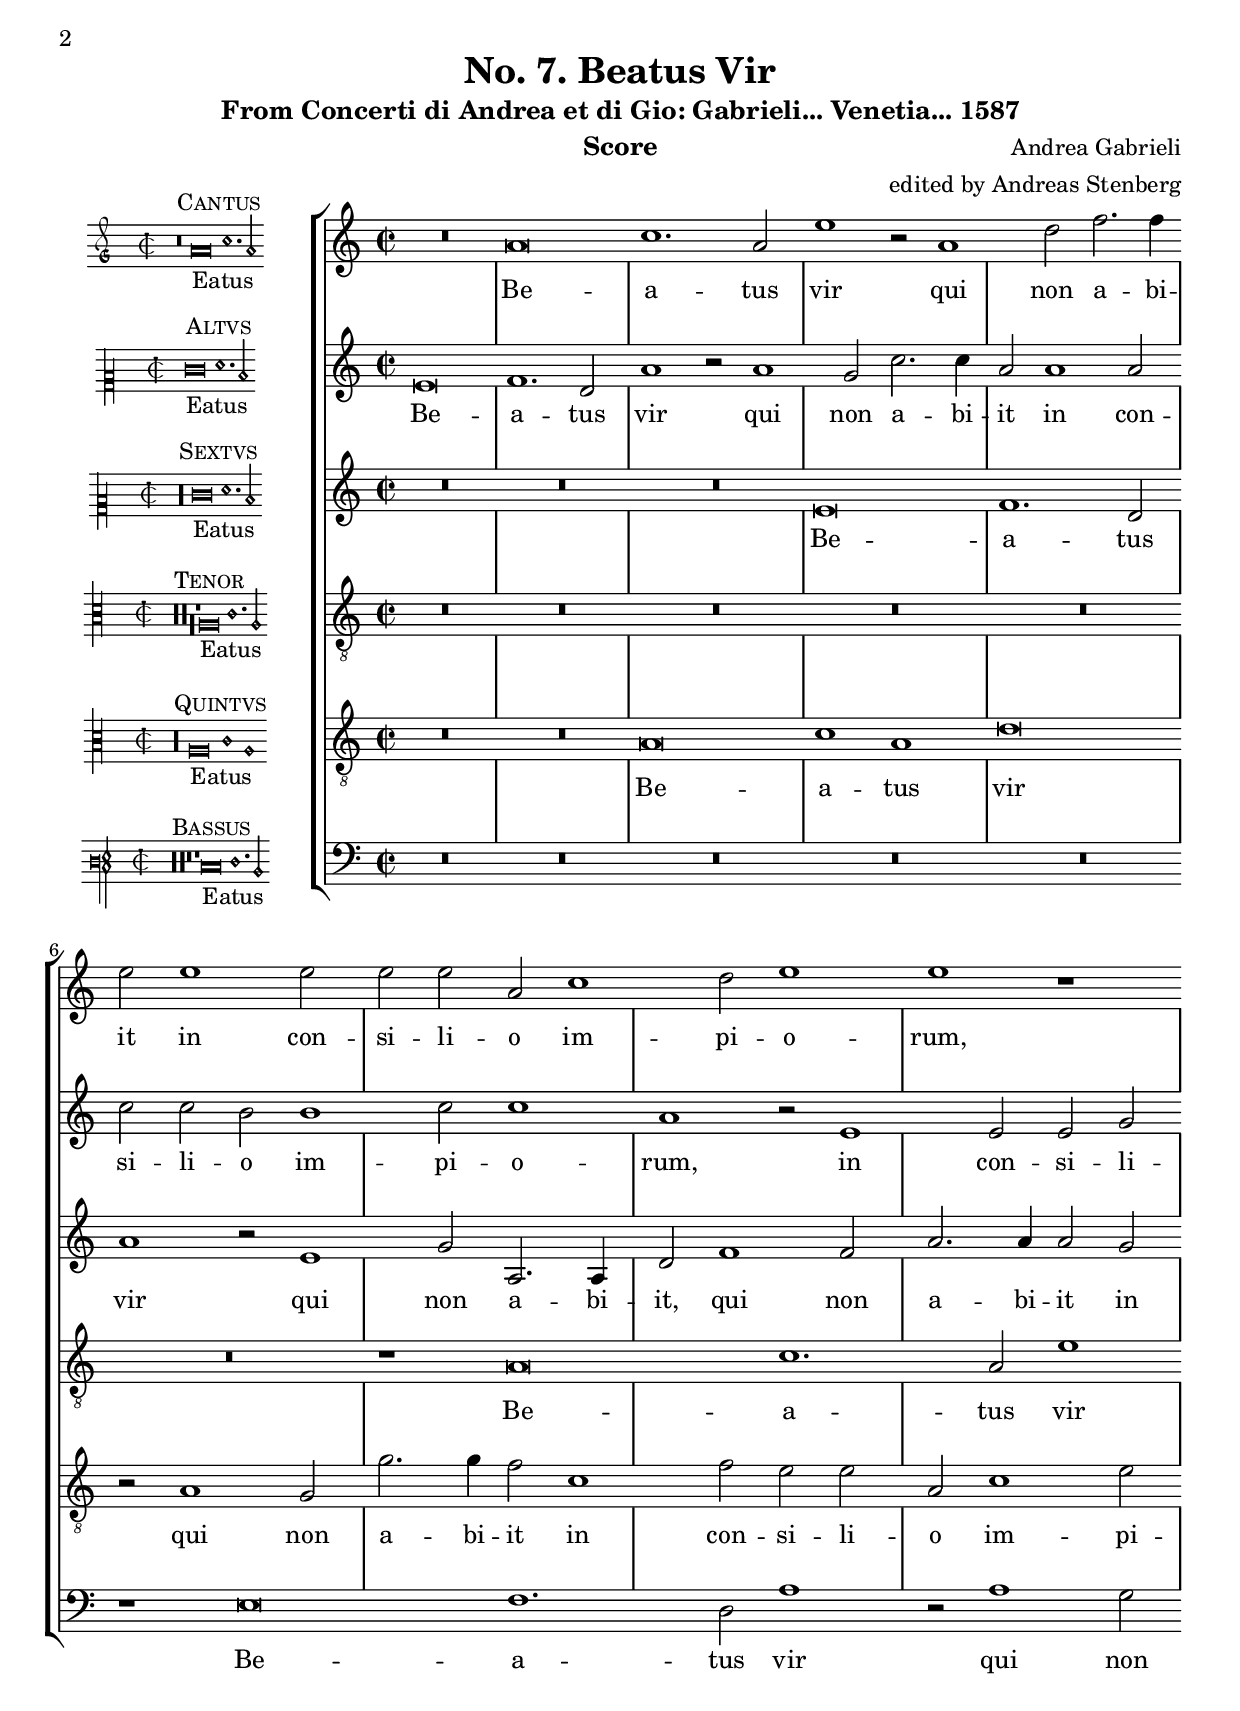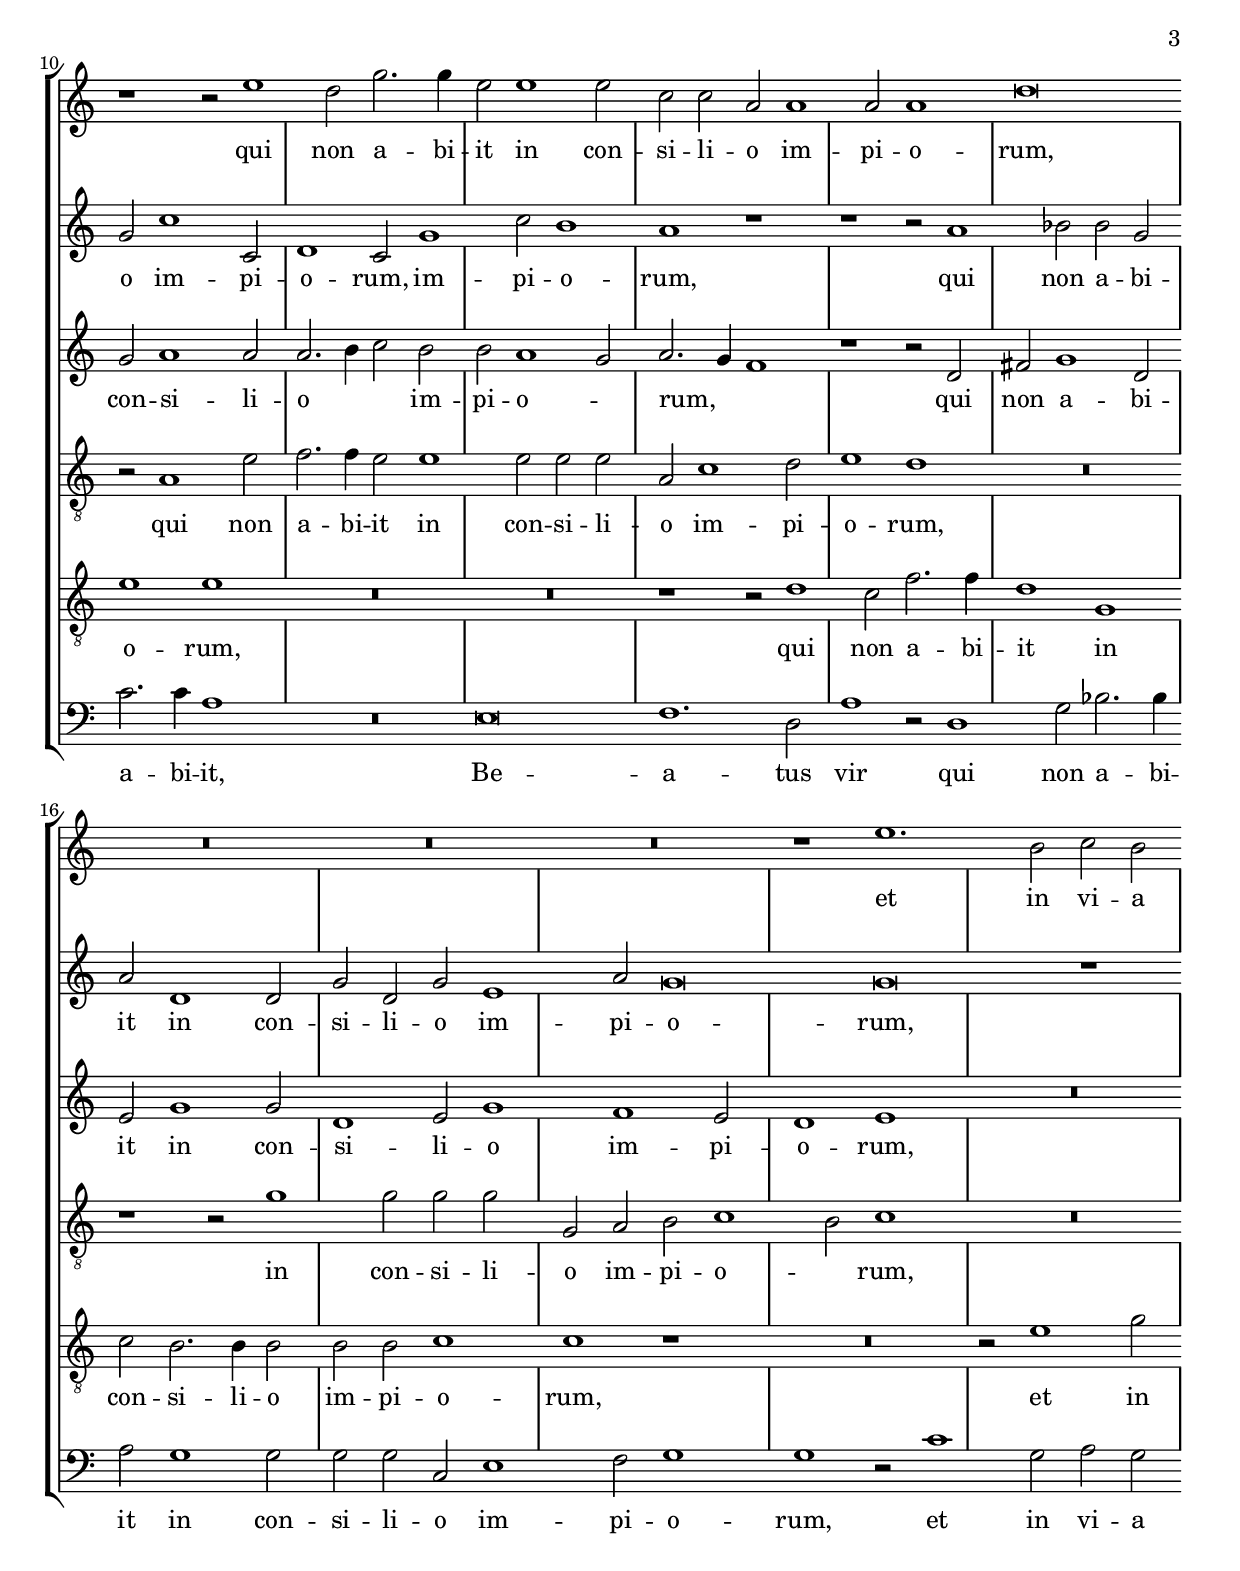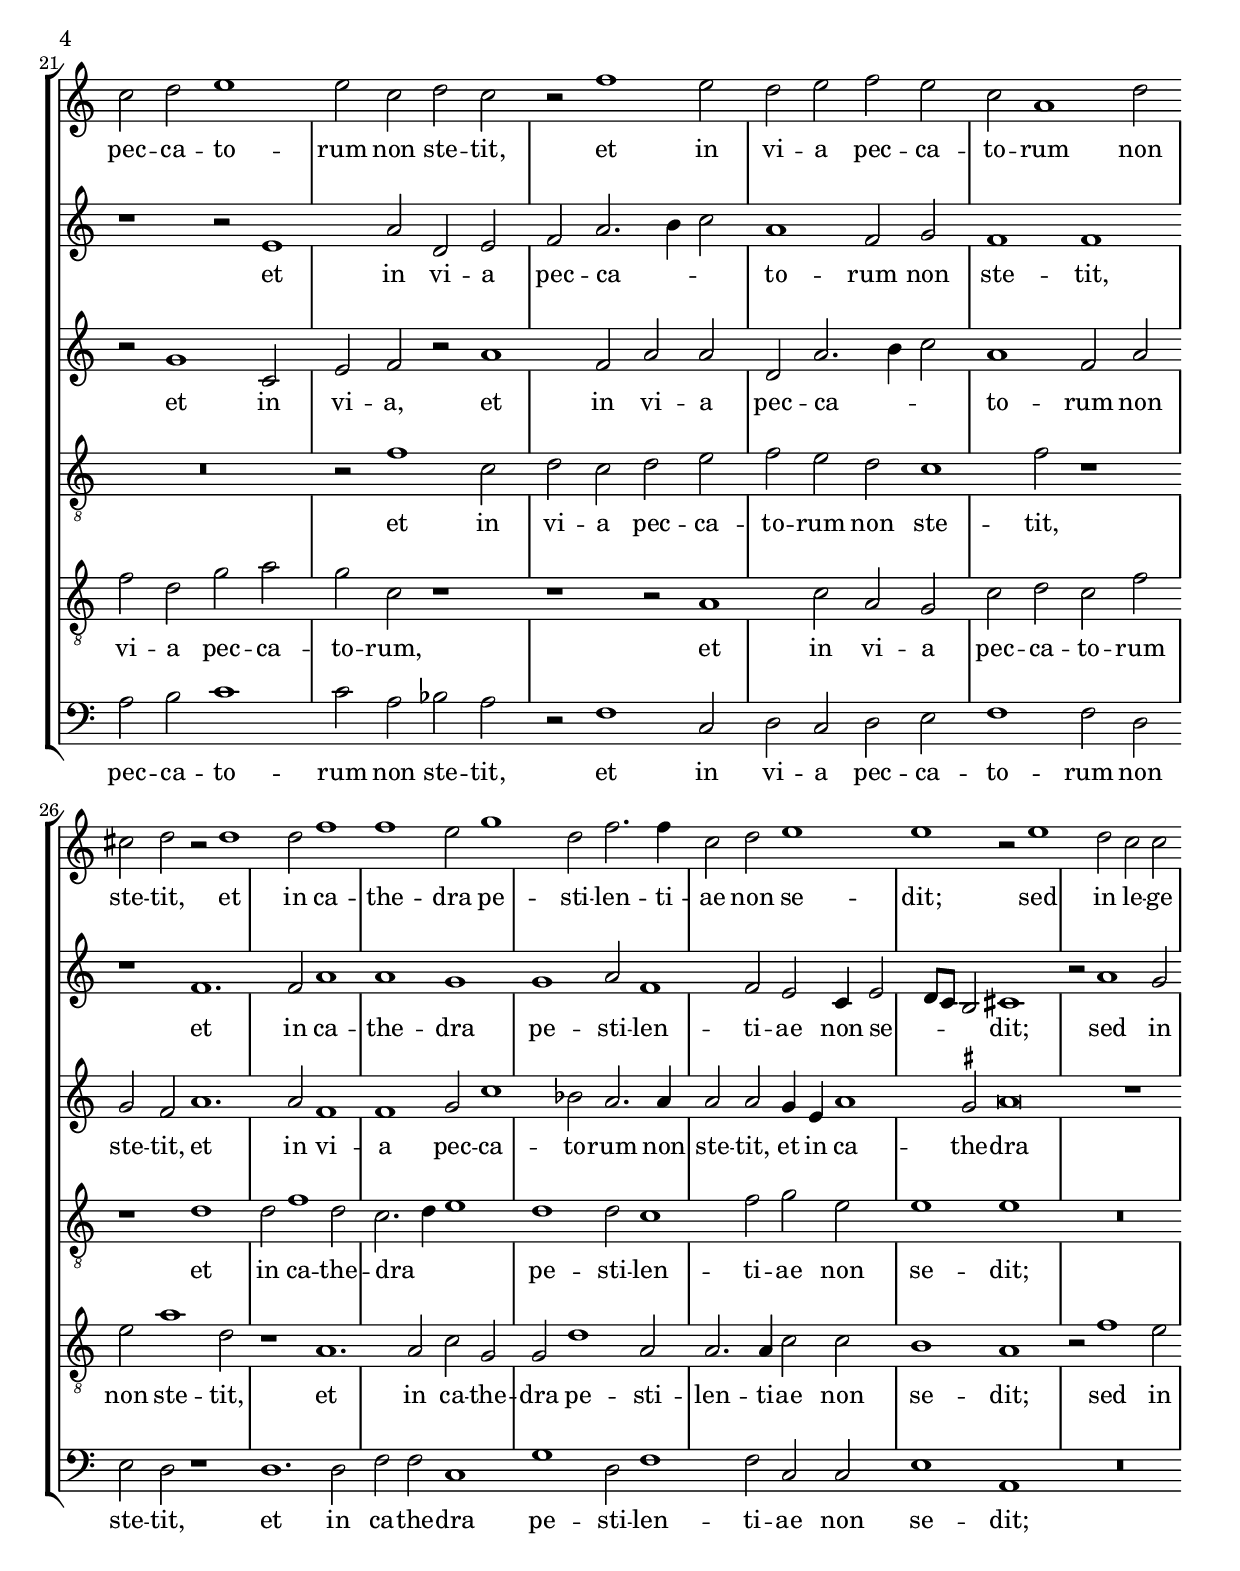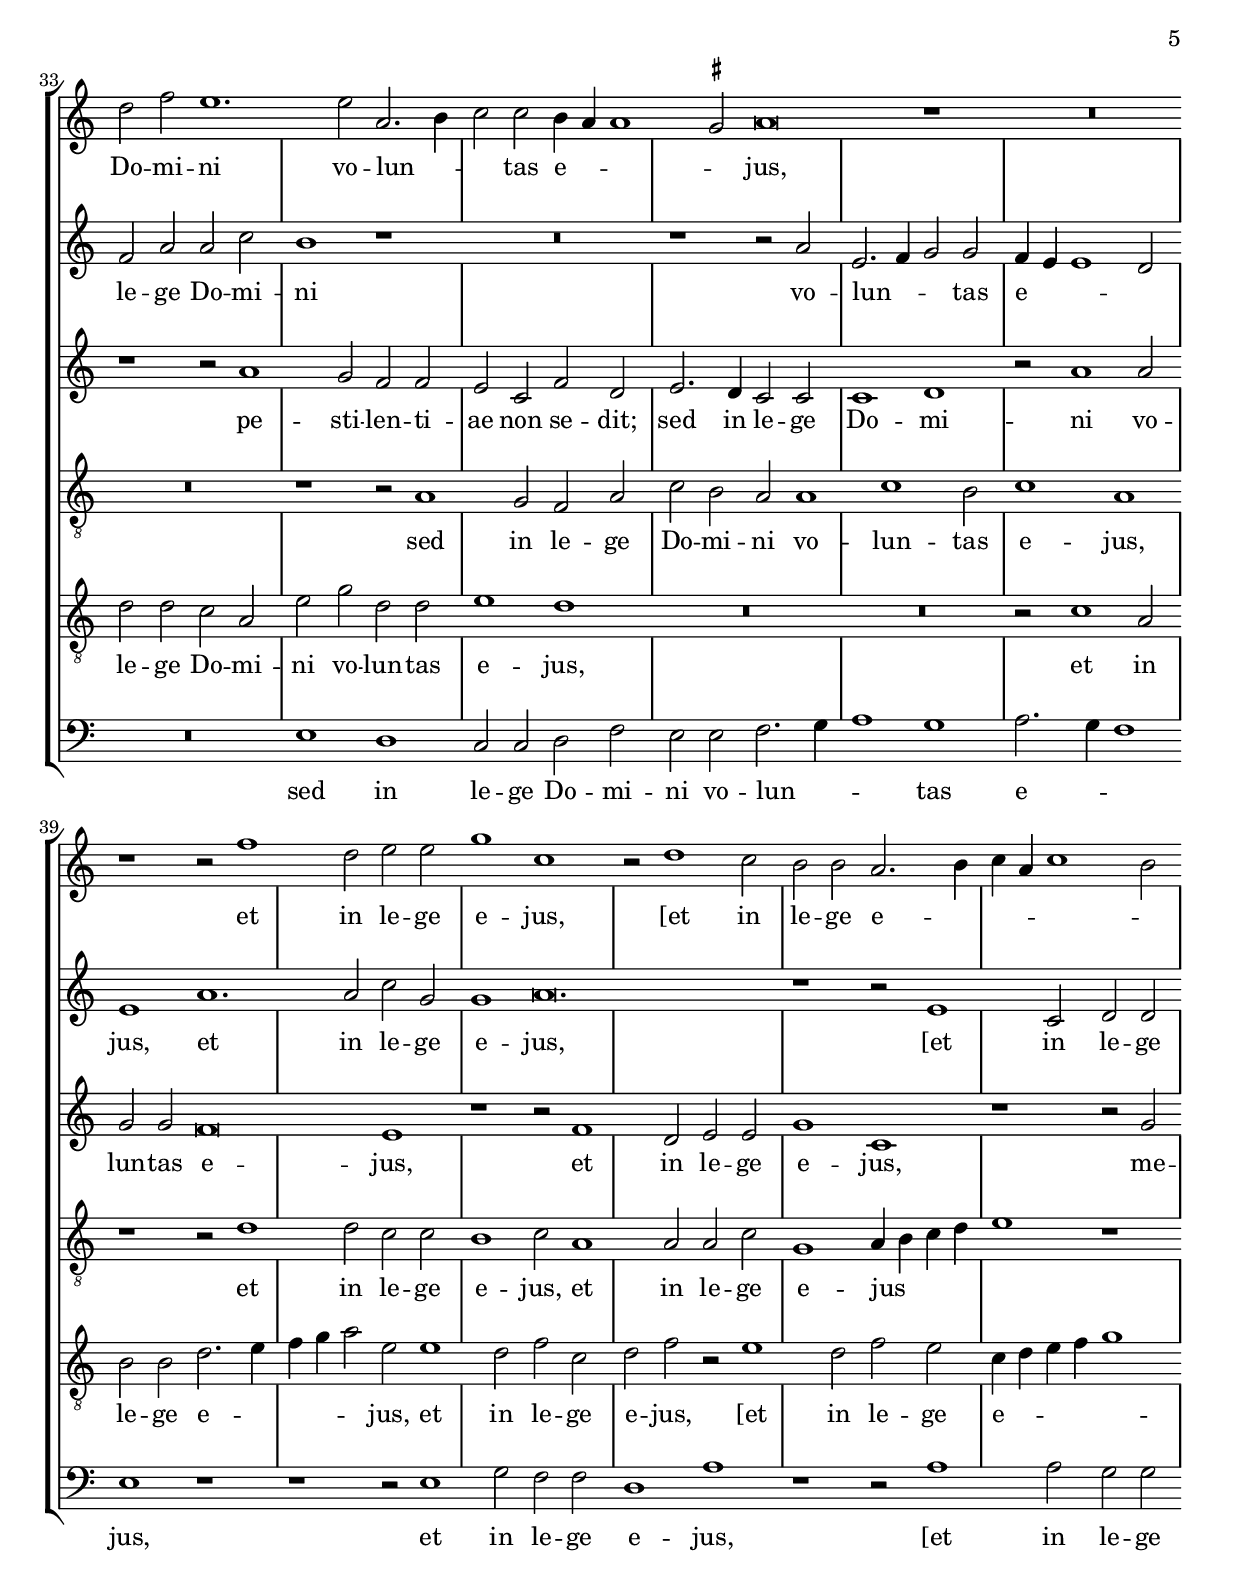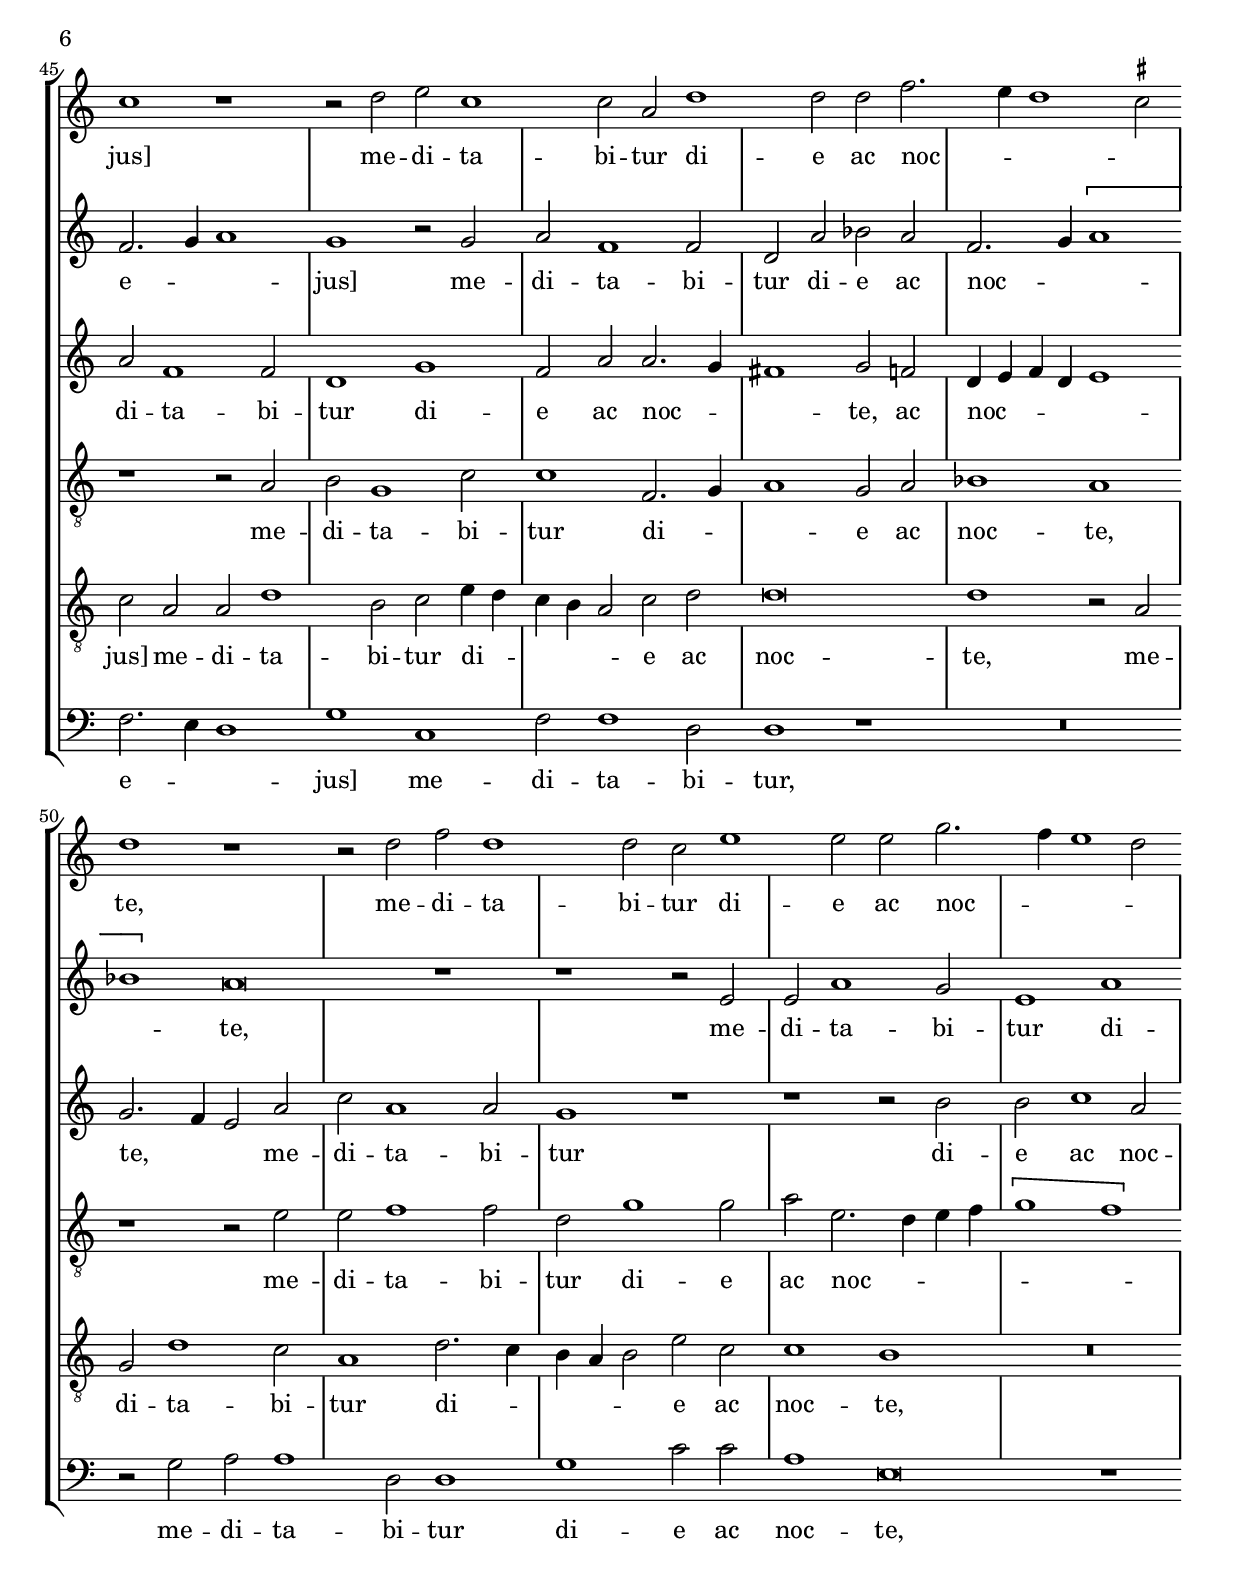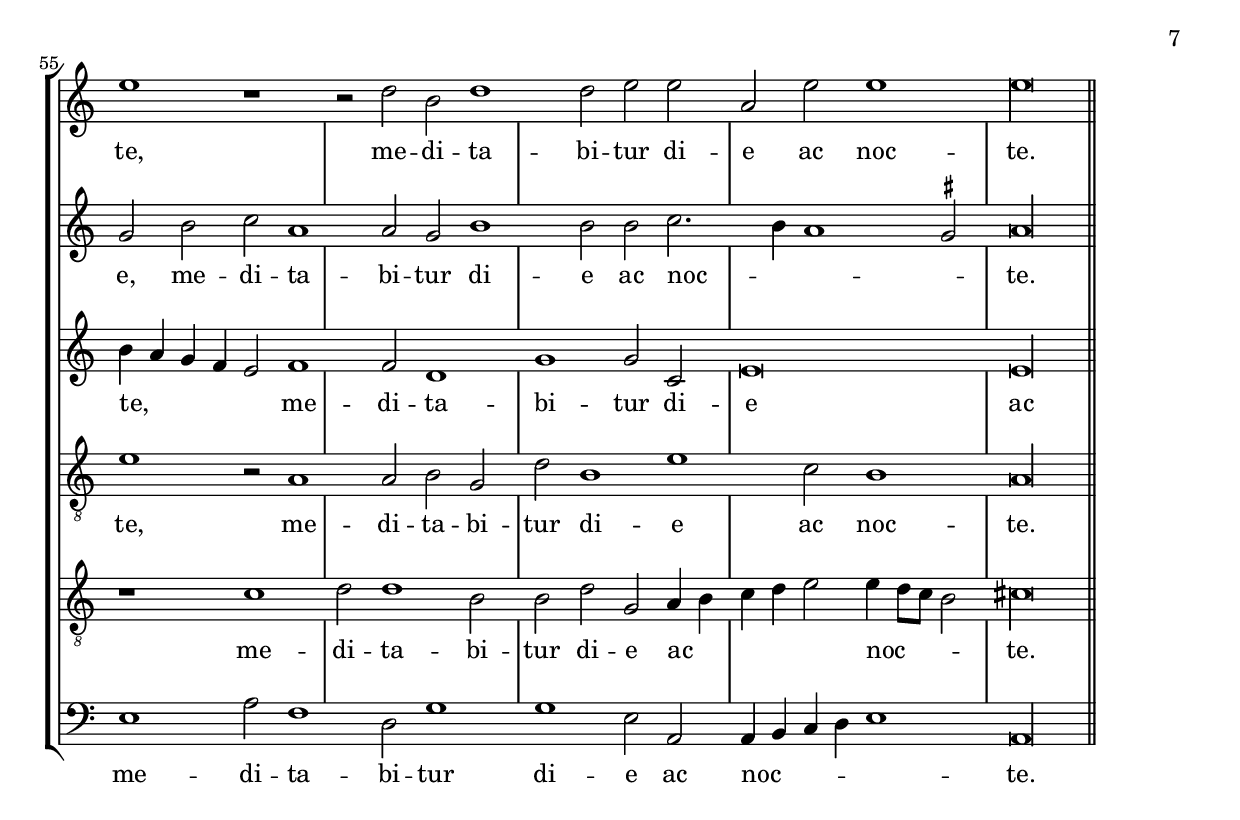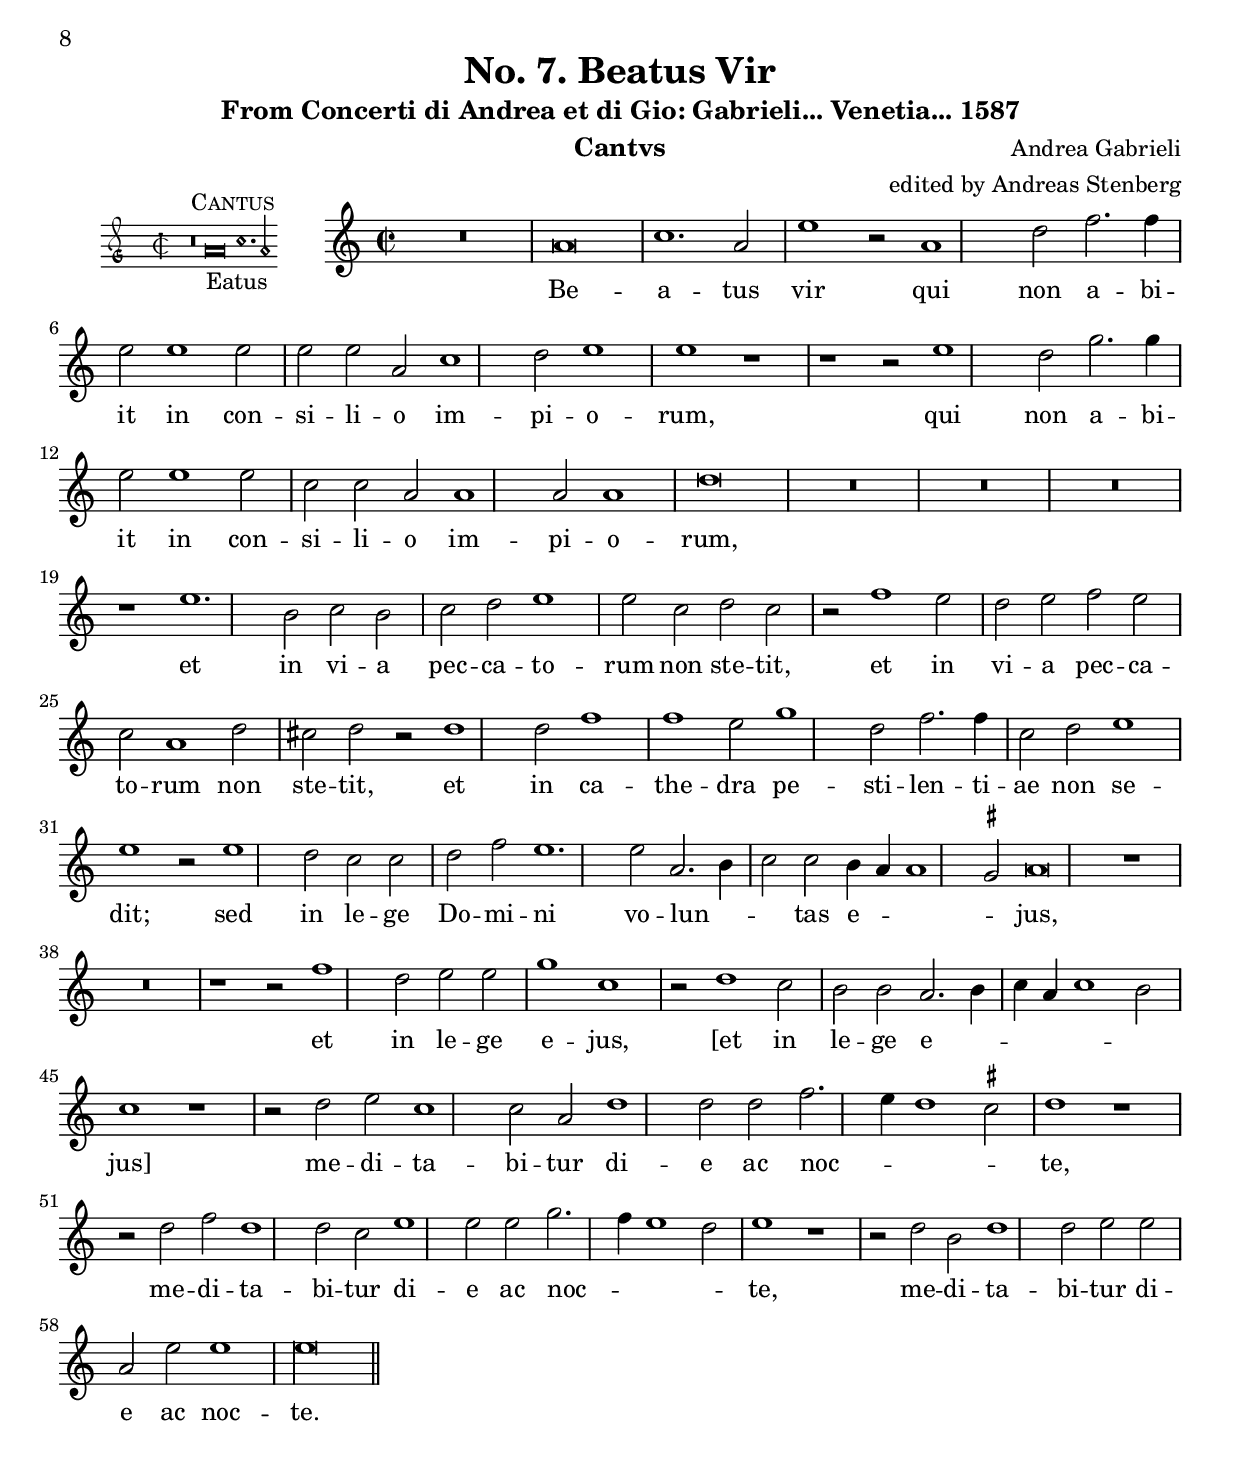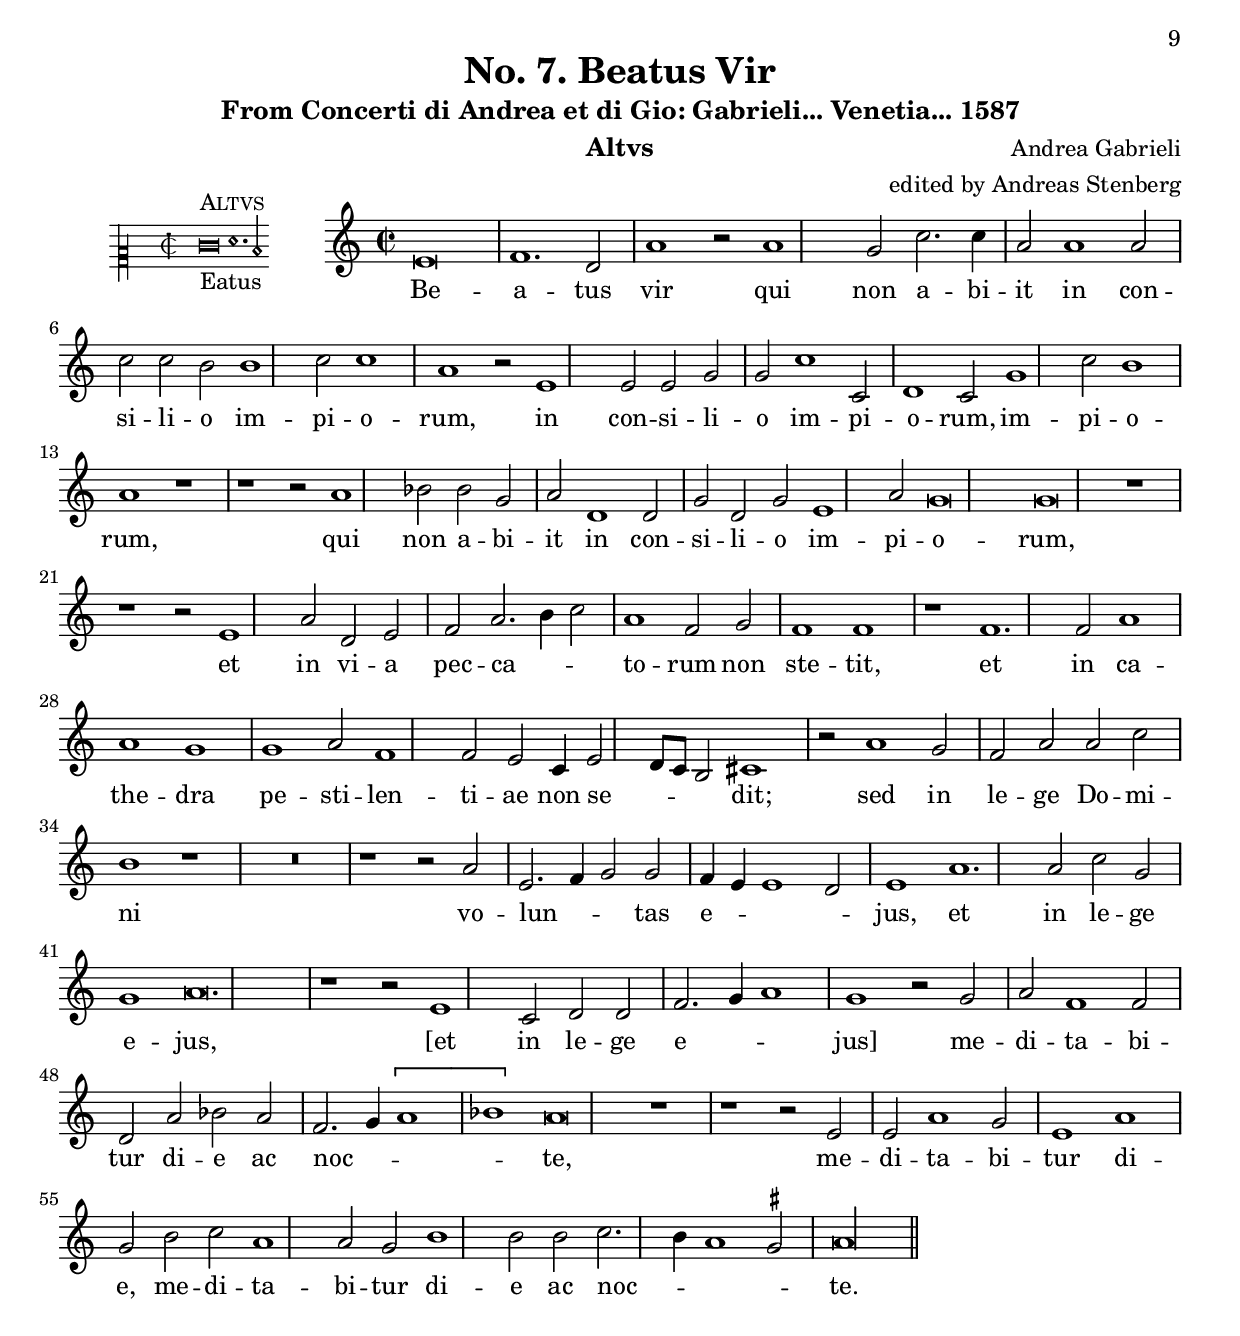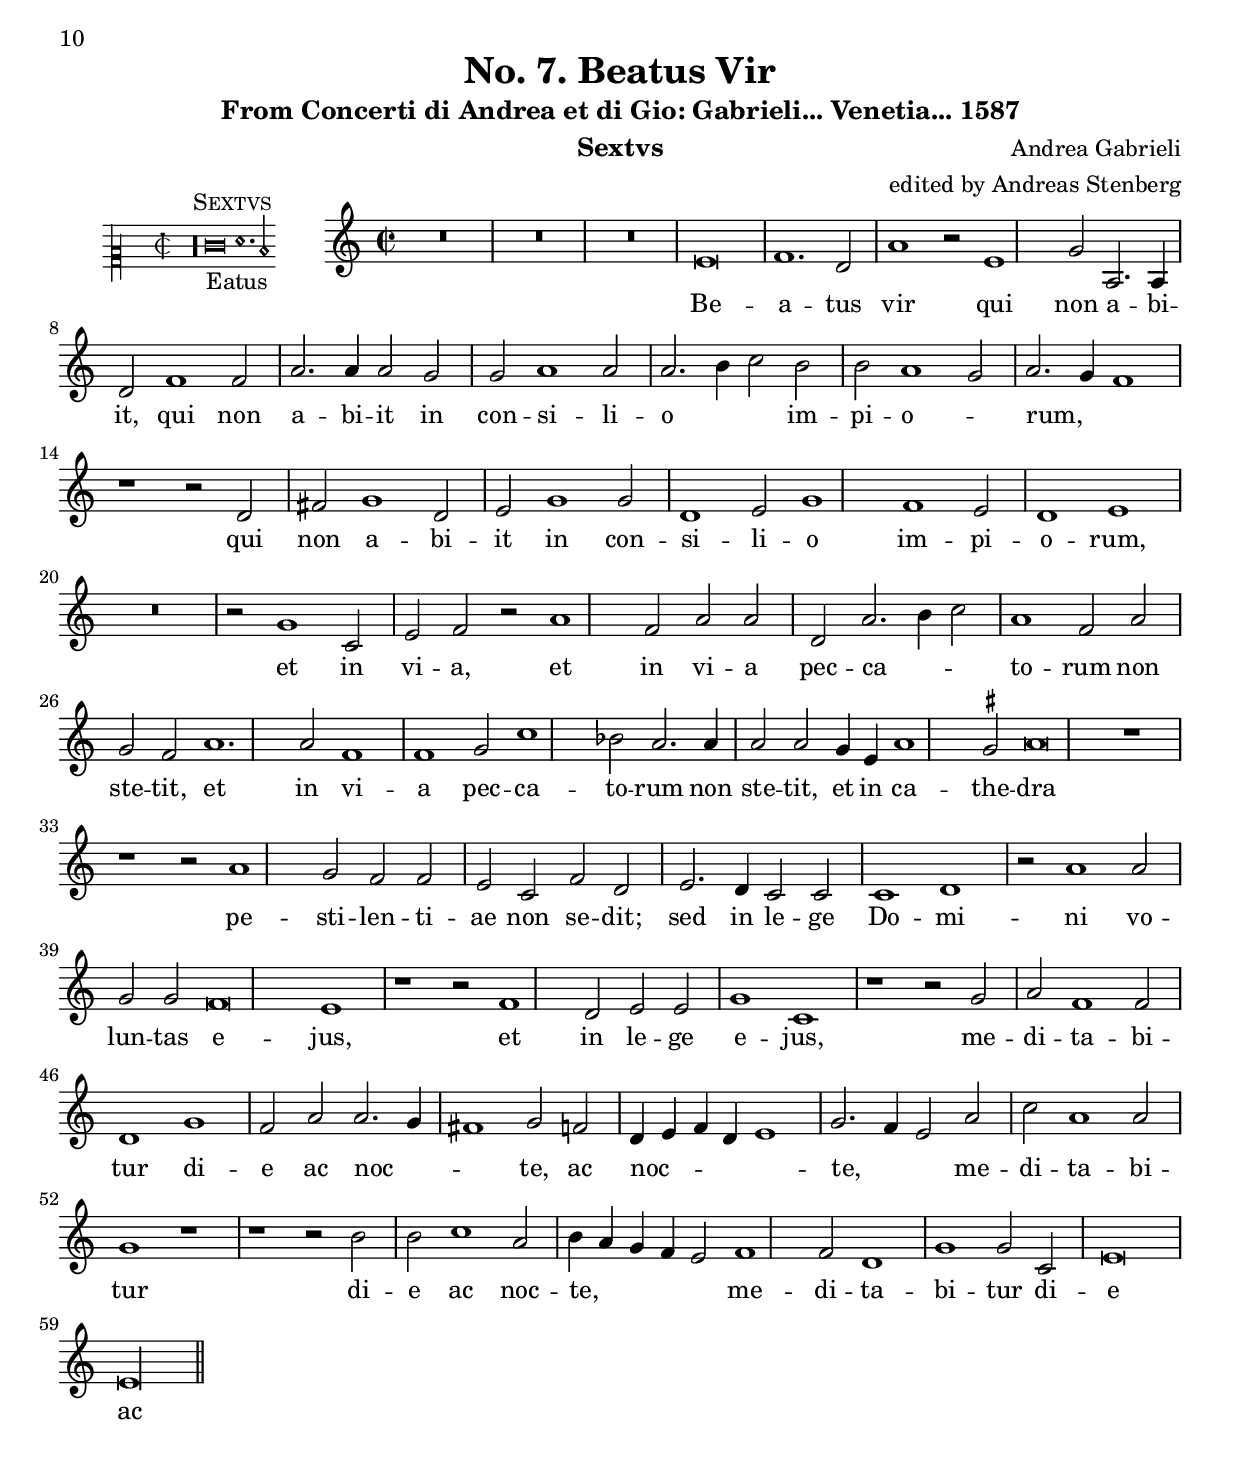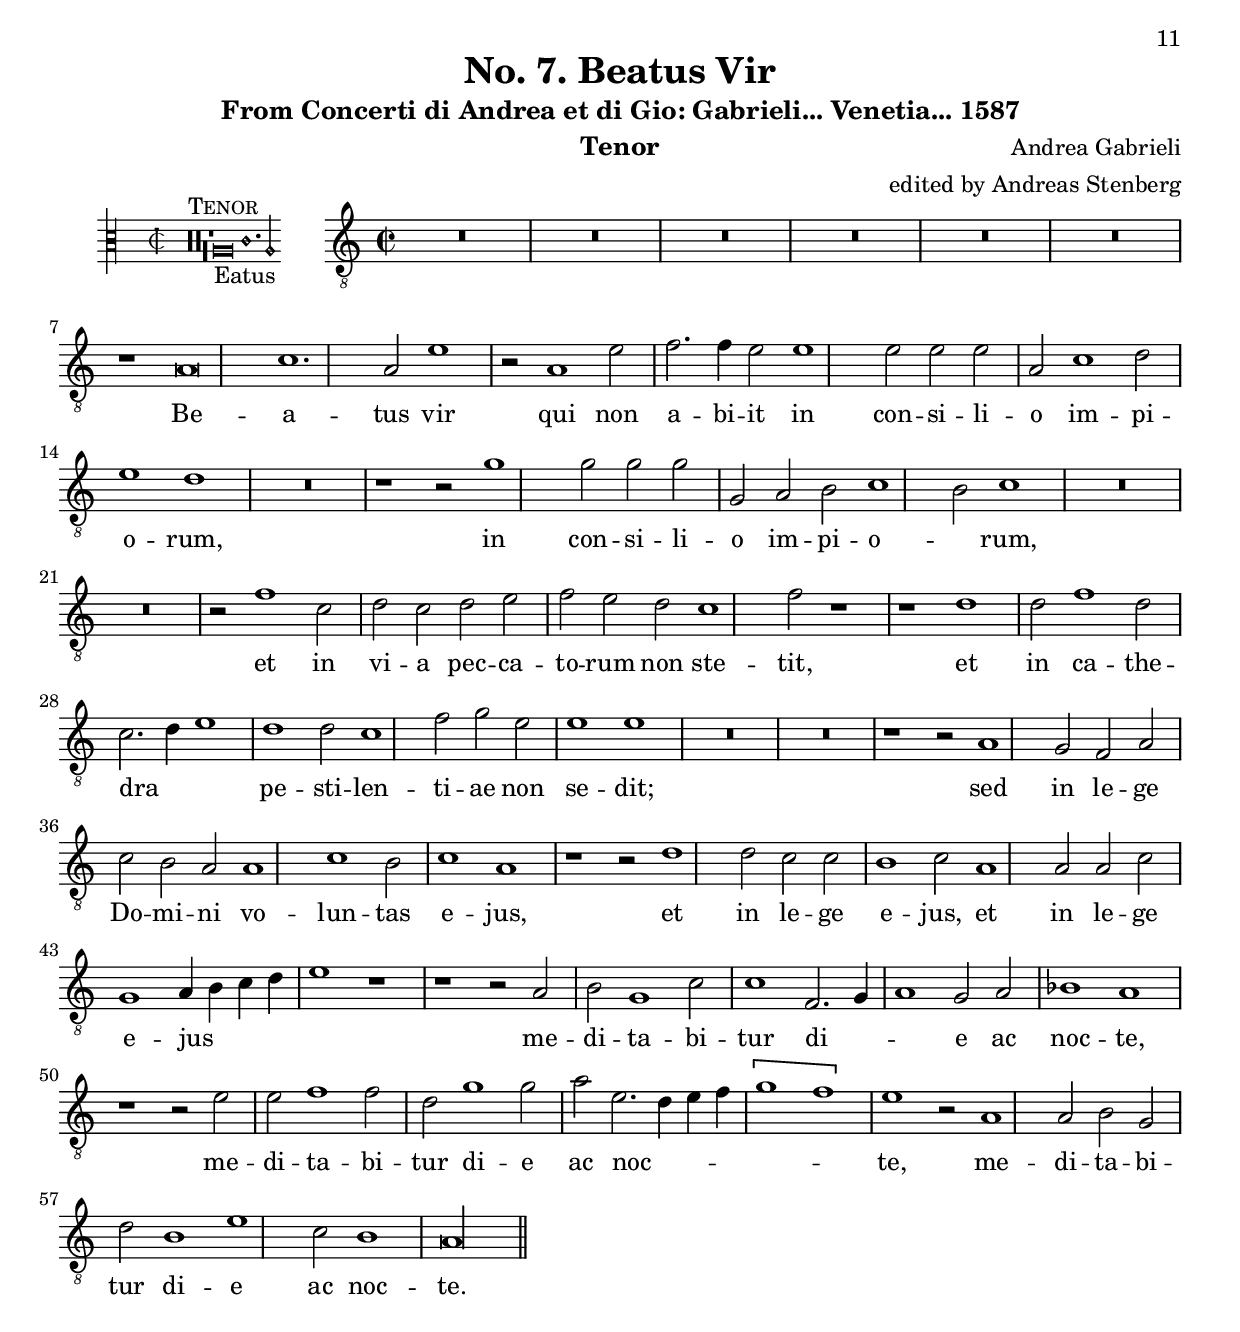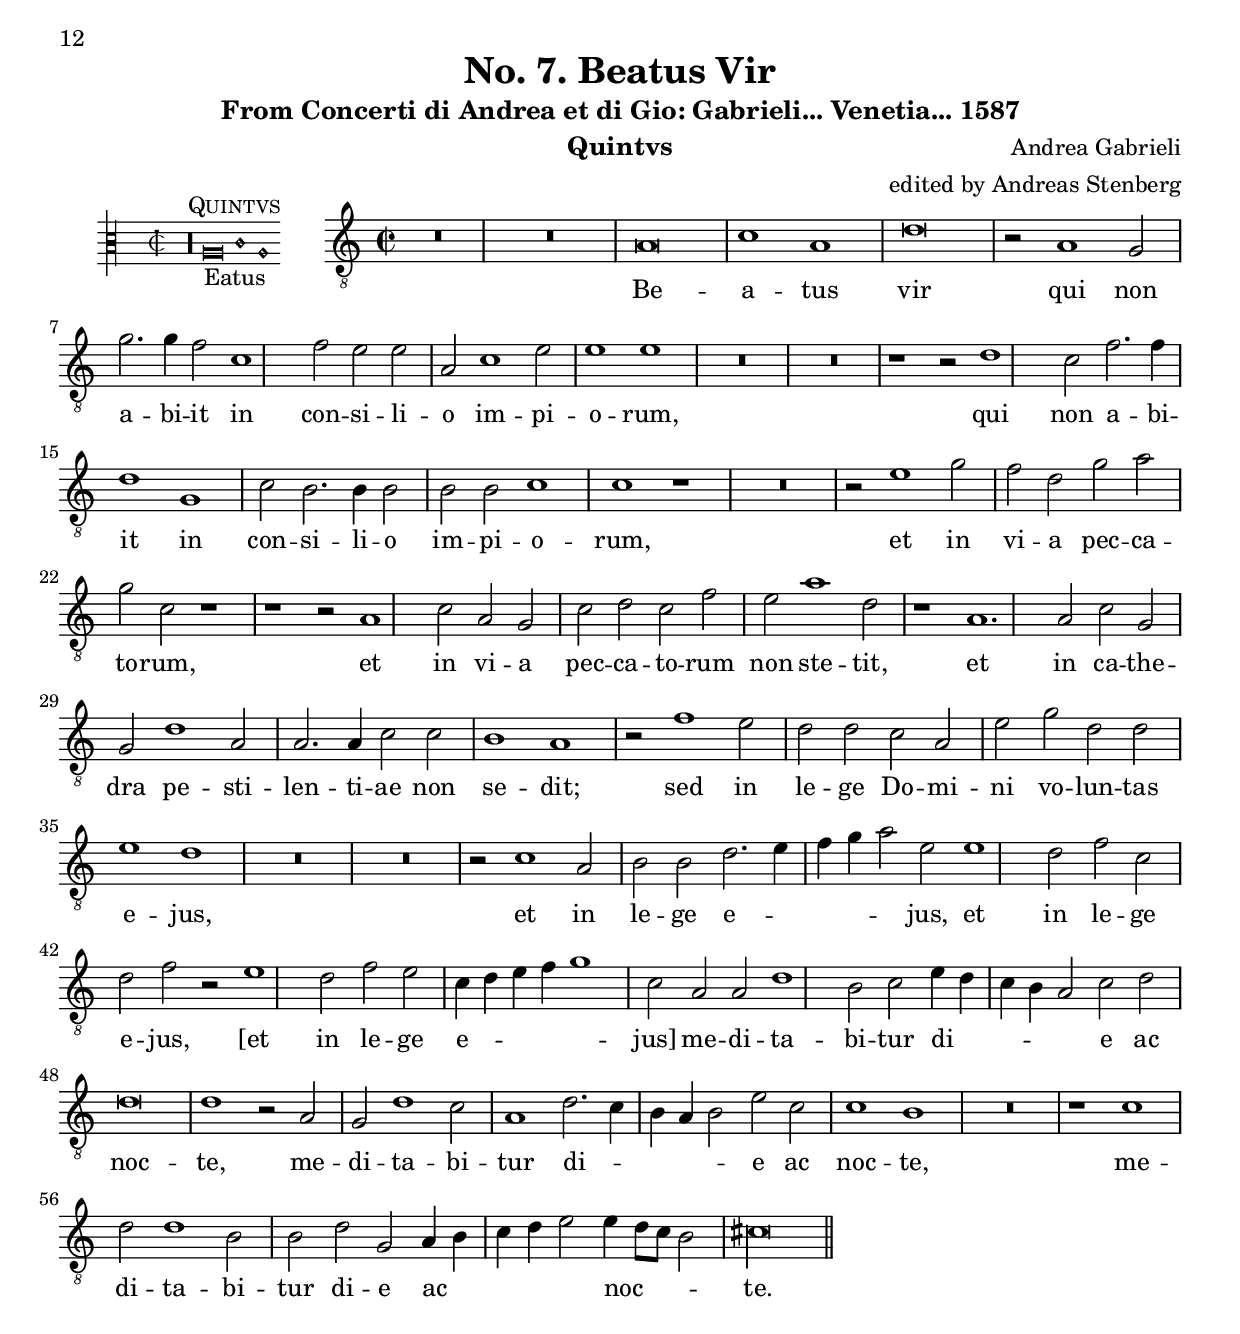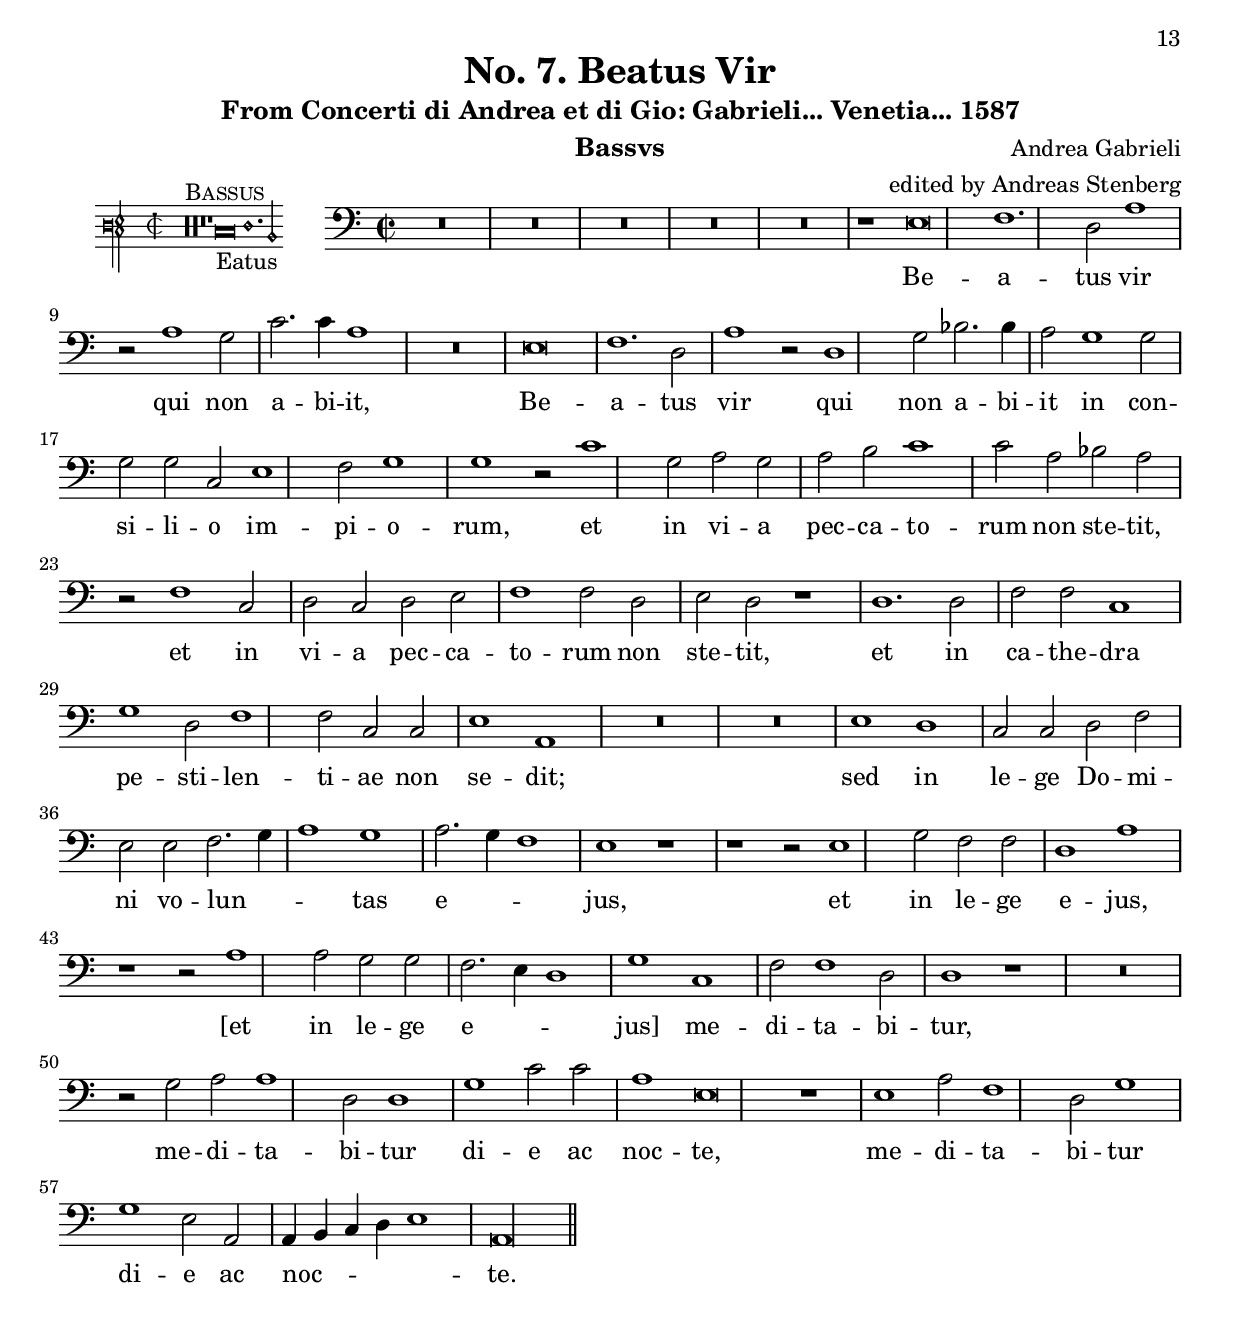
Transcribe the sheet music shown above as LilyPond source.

\version "2.18.0"
\include "deutsch.ly"
ficta = \once \set suggestAccidentals =##t
#(append! supported-clefs '(("mensural-f3" . ("clefs.mensural.f" 0 0))))
\header {
  title = "No. 7. Beatus Vir"
  subtitle = "From Concerti di Andrea et di Gio: Gabrieli... Venetia... 1587"
  composer = "Andrea Gabrieli"
  arranger = "edited by Andreas Stenberg"
  poet = ""
  meter =""
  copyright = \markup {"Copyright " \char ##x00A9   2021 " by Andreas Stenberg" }
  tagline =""
}
global = {
  \time 2/2
  \set Timing.measureLength = #(ly:make-moment 4/2)
  \override Staff.BarLine.transparent = ##t
  \key c \major
}

sopMusic = \relative c'' {

  \set Score.tempoHideNote = ##t
  \tempo 1 = 76
 % \override Staff.BarLine.transparent = ##t
 R\breve
 a\breve
 c1. a2
 e'1 r2 a,1
 d2 f2. f4
 e2 e1 e2
 e2 e2 a,2 c1
 d2
 e1
 e1 r1
 r1 r2 e1
 d2 g2. g4
 e2 e1 e2
 c2 c2 a2 a1
 a2 a1
 d\breve
 R\breve*3
 r1 e1.
 h2 c2 h2
 c2 d2 e1
 e2 c2 d2 c2
 r2 f1 e2
 d2 e2 f2 e2
 c2 a1 d2
 cis2 d2
 r2 d1
 d2 f1
 f1 e2 g1
 d2 f2. f4
 c2 d2 e1
 e1
 r2 e1 d2
 c2 c2 d2 f2
 e1. e2
 a,2.( h4
 c2) c2
 h4( a4 a1
 \ficta gis2) a\breve
   r1
 R\breve
 r1 r2 f'1
 d2 e2 e2
 g1 c,1
 r2 d1 c2
 h2 h2 a2.( h4
 c4 a4 c1 h2)
 c1 r1
 r2 d2 e2 c1
 c2 a2 d1
 d2 d2 f2.(
 e4 d1 \ficta cis2)
 d1 r1
 r2 d2 f2 d1
 d2 c2 e1
 e2
 e2 g2.(
 f4 e1 d2)
 e1 r1
 r2 d2 h2 d1
 d2 e2 e2
 a,2 e'2 e1
 \cadenzaOn
 e\longa
 \revert Staff.BarLine.transparent
  \bar "||"
  \cadenzaOff
}
sopWords = \lyricmode {
  Be -- a -- tus vir qui non a -- bi -- it in con -- si -- li -- o im -- pi -- o -- rum,
  qui non a -- bi -- it in con -- si -- li -- o im -- pi -- o -- rum,
  et in vi -- a pec -- ca -- to -- rum non ste -- tit,
  et in vi -- a pec -- ca -- to -- rum non ste -- tit,
  et in ca -- the -- dra pe -- sti -- len -- ti -- ae non se -- dit;
  sed in le -- ge Do -- mi -- ni vo -- lun -- tas e -- jus,
  et in le -- ge e -- jus,
  [et in le -- ge e -- jus] me -- di -- ta -- bi -- tur di -- e ac noc -- te,
  me -- di -- ta -- bi -- tur di -- e ac noc -- te,
  me -- di -- ta -- bi -- tur di -- e ac noc -- te.
}
altoMusic = \relative c' {
  %\override Staff.BarLine.transparent = ##t
  e\breve
  f1. d2
  a'1 r2 a1
  g2 c2. c4
  a2 a1 a2
  c2 c2 h2 h1
  c2 c1
  a1 r2 e1
  e2 e2 g2
  g2 c1 c,2
  d1 c2 g'1
  c2 h1
  a1 r1
  r1 r2 a1
  b2
  b2 g2
  a2 d,1 d2
  g2 d2 g2 e1
  a2 g\breve
  g\breve
  r1
  r1 r2 e1
  a2 d,2 e2
  f2 a2.( h4 c2)
  a1 f2 g2
  f1 f1
  r1 f1.
  f2 a1
  a1 g1
  g1 a2 f1
  f2 e2 c4 e2(
  d8 c8 h2) cis1
  r2 a'1 g2
  f2 a2 a2 c2
  h1 r1
  R\breve
  r1 r2 a2
  e2.( f4 g2) g2
  f4( e4 e1 d2)
  e1 a1.
  a2 c2 g2
  g1 a\breve.
  r1 r2 e1
  c2 d2 d2
  f2.( g4 a1)
  g1 r2 g2
  a2 f1 f2
  d2 a'2 b2 a2
  f2.( g4 \[a1(
  b)\] a\breve
  r1
  r1 r2 e2
  e2 a1 g2
  e1
  a1
  g2 h2 c2 a1
  a2 g2 h1
  h2 h2 c2.(
  h4 a1 \ficta gis2)
  \cadenzaOn
 a\longa
 \revert Staff.BarLine.transparent
  \bar "||"
}
altoWords = \lyricmode {
  Be -- a -- tus vir qui non a -- bi -- it in con -- si -- li -- o im -- pi -- o -- rum,
  in con -- si -- li -- o im -- pi -- o -- rum,
  im -- pi -- o -- rum,
  qui non a -- bi -- it in con -- si -- li -- o im -- pi -- o -- rum,
  et in vi -- a pec -- ca -- to -- rum non ste -- tit,
  et in ca -- the -- dra pe -- sti -- len -- ti -- ae non se -- dit;
  sed in le -- ge Do -- mi -- ni vo -- lun -- tas e -- jus,
  et in le -- ge e -- jus,
  [et in le -- ge e -- jus] me -- di -- ta -- bi -- tur di -- e ac noc -- te,
  me -- di -- ta -- bi -- tur di -- e,
  me -- di -- ta -- bi -- tur di -- e ac noc -- te.
}
tenorMusic = \relative c' {
  \clef "G_8"
  %\override Staff.BarLine.transparent = ##t
   R\breve*6
   r1 a\breve
   c1.
   a2 e'1
   r2 a,1 e'2
   f2. f4 e2  e1
   e2 e2 e2
   a,2 c1 d2
   e1 d1
   R\breve
   r1 r2 g1
   g2 g2 g2
   g,2 a2 h2 c1(
   h2) c1
   R\breve*2
   r2 f1 c2
   d2 c2 d2 e2
   f2 e2 d2 c1
   f2 r1
   r1 d1
   d2 f1 d2
   c2.( d4 e1)
   d1 d2 c1
   f2
   g2 e2
   e1 e1
   R\breve*2
   r1 r2 a,1
   g2 f2 a2
   c2 h2 a2 a1
   c1 h2
   c1 a1
   r1 r2 d1
   d2 c2 c2
   h1
   c2 a1
   a2 a2 c2
   g1 a4( h4 c4 d4
   e1) r1
   r1 r2 a,2
   h2 g1 c2
   c1 f,2.( g4
   a1) g2 a2
   b1 a1
   r1
   r2 e'2
   e2 f1 f2
   d2 g1 g2
   a2 e2.( d4 e4 f4
   \[g1 f1)\]
   e1 r2 a,1
   a2 h2 g2
   d'2 h1 e1
   c2 h1
   \cadenzaOn
 a\longa
 \revert Staff.BarLine.transparent
  \bar "||"
}
tenorWords = \lyricmode {
  Be -- a -- tus vir qui non a -- bi -- it in con -- si -- li -- o im -- pi -- o -- rum,
  in con -- si -- li -- o im -- pi -- o -- rum,
  et in vi -- a pec -- ca -- to -- rum non ste -- tit,
  et in ca -- the -- dra pe -- sti -- len -- ti -- ae non se -- dit;
  sed in le -- ge Do -- mi -- ni vo -- lun -- tas e -- jus,
  et in le -- ge e -- jus,
  et in le -- ge e -- jus me -- di -- ta -- bi -- tur di -- e ac noc -- te,
  me -- di -- ta -- bi -- tur di -- e ac noc -- te,
  me -- di -- ta -- bi -- tur di -- e ac noc -- te.
}
tenorIIMusic = \relative c' {
  \clef "G_8"
  %\override Staff.BarLine.transparent = ##t
   R\breve*2
   a\breve
   c1 a1
   d\breve
   r2 a1 g2
   g'2. g4 f2 c1
   f2 e2 e2
   a,2 c1 e2
   e1 e1
   R\breve*2
   r1 r2 d1
   c2 f2.  f4
   d1 g,1
   c2 h2. h4 h2
   h2 h2 c1
   c1 r1
   R\breve
   r2 e1 g2
   f2 d2 g2 a2
   g2 c,2 r1
   r1 r2 a1
   c2 a2 g2
   c2 d2 c2 f2
   e2 a1 d,2
   r1 a1.
   a2
   c2 g2
   g2 d'1 a2
   a2. a4 c2 c2
   h1 a1
   r2 f'1 e2
   d2 d2 c2 a2
   e'2 g2 d2 d2
   e1 d1
   R\breve*2
   r2 c1 a2
   h2 h2 d2.( e4
   f4 g4 a2) e2 e1
   d2 f2 c2
   d2 f2
   r2 e1
   d2 f2 e2
   c4( d4 e4 f4
   g1)
   c,2 a2 a2 d1
   h2 c2 e4( d4
   c4 h4 a2) c2 d2
   d\breve
   d1 r2 a2
   g2 d'1 c2
   a1 d2.( c4
   h4 a4  h2)
   e2 c2
   c1 h1
   R\breve
   r1 c1
   d2 d1 h2
   h2 d2 g,2 a4( h4
   c4 d4 e2) e4( d8 c8 h2)
   \cadenzaOn
 cis\longa
 \revert Staff.BarLine.transparent
  \bar "||"
}
tenorIIWords = \lyricmode {
  Be -- a -- tus vir qui non a -- bi -- it in con -- si -- li -- o im -- pi -- o -- rum,
  qui non a -- bi -- it in con -- si -- li -- o im -- pi -- o -- rum,
  et in vi -- a pec -- ca -- to -- rum,
  et in vi -- a pec -- ca -- to -- rum non ste -- tit,
  et in ca -- the -- dra pe -- sti -- len -- ti -- ae non se -- dit;
  sed in le -- ge Do -- mi -- ni vo -- lun -- tas e -- jus,
  et in le -- ge e -- jus,
  et in le -- ge e -- jus,
  [et in le -- ge e -- jus] me -- di -- ta -- bi -- tur di -- e ac noc -- te,
  me -- di -- ta -- bi -- tur di -- e ac noc -- te,
  me -- di -- ta -- bi -- tur di -- e ac noc -- te.
}
tenorIIIMusic = \relative c' {
  \clef "G"
  %\override Staff.BarLine.transparent = ##t
   R\breve*3
   e\breve
   f1. d2
   a'1 r2 e1
   g2 a,2. a4
   d2 f1 f2
   a2. a4 a2 g2
   g2 a1 a2
   a2.( h4 c2) h2
   h2 a1( g2)
   a2.( g4 f1)
   r1 r2 d2
   fis2 g1 d2
   e2 g1 g2
   d1 e2 g1
   f1 e2
   d1 e1
   R\breve
   r2 g1 c,2
   e2 f2 r2 a1
   f2 a2 a2
   d,2 a'2.( h4 c2)
   a1
   f2 a2
   g2 f2 a1.
   a2 f1
   f1 g2 c1
   b2 a2. a4
   a2 a2  g4 e4 a1
   \ficta gis2 a\breve
   r1
   r1 r2 a1
   g2
   f2 f2
   e2 c2 f2 d2
   e2. d4 c2 c2
   c1 d1
   r2 a'1 a2
   g2 g2 f\breve
   e1 r1
   r2 f1 d2
   e2 e2 g1
   c,1 r1
   r2 g'2 a2 f1
   f2 d1
   g1 f2 a2
   a2.( g4 fis1)
   g2 f2 d4( e4 f4 d4
   e1) g2.( f4
   e2) a2
   c2 a1
   a2
   g1 r1
   r1 r2 h2
   h2 c1 a2
   h4( a4 g4 f4 e2) f1
   f2 d1
   g1 g2 c,2
   e\breve
   \cadenzaOn
 e\longa
 \revert Staff.BarLine.transparent
  \bar "||"
}
tenorIIIWords = \lyricmode {
  Be -- a -- tus vir qui non a -- bi -- it,
  qui non a -- bi -- it in con -- si -- li -- o im -- pi -- o -- rum,
  qui non a -- bi -- it in con -- si -- li -- o im -- pi -- o -- rum,
  et in vi -- a,
  et in vi -- a pec -- ca -- to -- rum non ste -- tit,
  et in vi -- a pec -- ca -- to -- rum non ste -- tit,
  et in ca -- the -- dra pe -- sti -- len -- ti -- ae non se -- dit;
  sed in le -- ge Do -- mi -- ni vo -- lun -- tas e -- jus,
  et in le -- ge e -- jus,
  me -- di -- ta -- bi -- tur di -- e ac noc -- te,
  ac noc -- te,
  me -- di -- ta -- bi -- tur di -- e ac noc -- te,
  me -- di -- ta -- bi -- tur di -- e ac noc -- te.
}
bassMusic = \relative c {
  %\override Staff.BarLine.transparent = ##t
  R\breve*5
  r1 e\breve
  f1.
  d2 a'1
  r2 a1 g2
  c2. c4 a1
  R\breve
  e\breve
  f1. d2
  a'1
  r2 d,1
  g2 b2. b4
  a2 g1 g2
  g2 g2 c,2 e1
  f2 g1
  g1 r2 c1
  g2
  a2 g2
  a2 h2 c1
  c2 a2 b2 a2
  r2 f1 c2
  d2 c2 d2 e2
  f1 f2 d2
  e2 d2 r1
  d1. d2
  f2 f2 c1
  g'1 d2 f1
  f2 c2 c2
  e1 a,1
  R\breve*2
  e'1 d1
  c2 c2 d2 f2
  e2 e2 f2.( g4
  a1) g1
  a2.( g4 f1)
  e1 r1
  r1 r2 e1
  g2 f2 f2
  d1 a'1
  r1 r2 a1
  a2 g2 g2
  f2.( e4 d1)
  g1 c,1
  f2 f1 d2
  d1 r1
  R\breve
  r2 g2 a2 a1
  d,2 d1
  g1 c2 c2
  a1 e\breve
  r1
  e1 a2 f1
  d2 g1
  g1
  e2 a,2 a4( h4 c4 d4
  e1)
  \cadenzaOn
 a,\longa
 \revert Staff.BarLine.transparent
  \bar "||"
}
bassWords = \lyricmode {
  Be -- a -- tus vir qui non a -- bi -- it,
  Be -- a -- tus vir qui non a -- bi -- it in con -- si -- li -- o im -- pi -- o -- rum,
  et in vi -- a pec -- ca -- to -- rum non ste -- tit,
  et in vi -- a pec -- ca -- to -- rum non ste -- tit,
  et in ca -- the -- dra pe -- sti -- len -- ti -- ae non se -- dit;
  sed in le -- ge Do -- mi -- ni vo -- lun -- tas e -- jus,
  et in le -- ge e -- jus,
  [et in le -- ge e -- jus] me -- di -- ta -- bi -- tur,
  me -- di -- ta -- bi -- tur di -- e ac noc -- te,
  me -- di -- ta -- bi -- tur di -- e ac noc -- te.
}
incipitDiscantus = \markup {
  \score {
    {
      %      \set Staff.instrumentName = #"Tenor "
      \override NoteHead.style = #'neomensural
      \override Rest.style = #'neomensural
      \override Staff.TimeSignature.style = #'mensural
      \cadenzaOn
      \clef "petrucci-g"
      \key c \major
      \time 2/2

      r\breve ^\markup { \smallCaps"Cantus"}
      a'\breve _"Eatus"
      c''1. a'2
    }
    \layout {
      \context {
        \Voice
        \remove "Ligature_bracket_engraver"
        \consists "Mensural_ligature_engraver"
      }
      line-width = 4.5\cm
    }
  }
}


incipitAltus = \markup {
  \score {
    {
      %      \set Staff.instrumentName = #"Tenor "
      \override NoteHead.style = #'neomensural
      \override Rest.style = #'neomensural
      \override Staff.TimeSignature.style = #'mensural
      \cadenzaOn
      \clef "petrucci-c2"
      \key c \major
      \time 2/2
      e'\breve^\markup \smallCaps"Altvs"_"Eatus"
      f'1. d'2
    }
    \layout {
      \context {
        \Voice
        \remove "Ligature_bracket_engraver"
        \consists "Mensural_ligature_engraver"
      }
      line-width = 4.5\cm
    }
  }
}


incipitTenor = \markup {
  \score {
    {
      %      \set Staff.instrumentName = #"Tenor "
      \override NoteHead.style = #'neomensural
      \override Rest.style = #'neomensural
      \override Staff.TimeSignature.style = #'mensural
      \cadenzaOn
      \clef "petrucci-c3"
      \key c \major
      \time 2/2
      r\maxima^\markup \smallCaps"Tenor"
      a\longa \rest
      r1 a\breve_"Eatus"
      c'1. a2
    }
    \layout {
      \context {
        \Voice
        \remove "Ligature_bracket_engraver"
        \consists "Mensural_ligature_engraver"
      }
      line-width = 5.0\cm
    }
  }
}
incipitTenorII = \markup {
  \score {
    {
      %      \set Staff.instrumentName = #"Tenor "
      \override NoteHead.style = #'neomensural
      \override Rest.style = #'neomensural
      \override Staff.TimeSignature.style = #'mensural
      \cadenzaOn
      \clef "petrucci-c3"
      \key c \major
      \time 2/2
      r\longa ^\markup \smallCaps"Quintvs"
      a\breve_"Eatus"
      c'1
      a1
    }
    \layout {
      \context {
        \Voice
        \remove "Ligature_bracket_engraver"
        \consists "Mensural_ligature_engraver"
      }
      line-width = 5.0\cm
    }
  }
}
incipitTenorIII = \markup {
  \score {
    {
      %      \set Staff.instrumentName = #"Tenor "
      \override NoteHead.style = #'neomensural
      \override Rest.style = #'neomensural
      \override Staff.TimeSignature.style = #'mensural
      \cadenzaOn
      \clef "petrucci-c2"
      \key c \major
      \time 2/2
      r\longa ^\markup \smallCaps"Sextvs"
      e'\breve_"Eatus"
      f'1. d'2
    }
    \layout {
      \context {
        \Voice
        \remove "Ligature_bracket_engraver"
        \consists "Mensural_ligature_engraver"
      }
      line-width = 5.0\cm
    }
  }
}

incipitBassus = \markup {
  \score {
    {
      %      \set Staff.instrumentName = #"Tenor "
      \override NoteHead.style = #'neomensural
      \override Rest.style = #'neomensural
      \override Staff.TimeSignature.style = #'mensural
      \cadenzaOn
      \clef "petrucci-f3"
      \key c \major
      \time 2/2
      r\maxima^\markup \smallCaps"Bassus"
      r\breve r1 e\breve_"Eatus"
      f1. d2
    }
    \layout {
      \context {
        \Voice
        \remove "Ligature_bracket_engraver"
        \consists "Mensural_ligature_engraver"
      }
      line-width = 4.5\cm
    }
  }
}

%% for print
\score {
  <<
    \new StaffGroup \with {
      \override VerticalAxisGroup.staff-staff-spacing = #'((basic-distance . 12))
    } <<
      \new Staff = treble <<
        \set Staff.instrumentName = \incipitDiscantus
        \new Voice = "sopranos" {
          \set  Staff.midiInstrument ="choir aahs"
          %	\voiceOne
          << \global \sopMusic >>
        }
      >>
      \new Lyrics = sopranos { s1 }

      \new Staff = "medius" <<
        \set Staff.instrumentName = \incipitAltus

        \new Voice = "altos" {
          %	\voiceTwo
          \set  Staff.midiInstrument ="choir aahs"
          << \global \altoMusic >>
        }
      >>

      \new Lyrics = "altos" { s1 }

      \new Staff = tenorsIII <<
        \set Staff.instrumentName = \incipitTenorIII

        \clef "treble"
        \new Voice = "tenorsIII" {
          \set  Staff.midiInstrument ="choir aahs"
          %	\voiceOne
          << \global \tenorIIIMusic >>
        }
      >>
      \new Lyrics = "tenorsIII" { s1 }

      \new Staff = tenors <<
        \set Staff.instrumentName = \incipitTenor

        \clef "treble"
        \new Voice = "tenors" {
          \set  Staff.midiInstrument ="choir aahs"
          %	\voiceOne
          << \global \tenorMusic >>
        }
      >>
      \new Lyrics = "tenors" { s1 }

\new Staff = tenorsII <<
        \set Staff.instrumentName = \incipitTenorII

        \clef "treble"
        \new Voice = "tenorsII" {
          \set  Staff.midiInstrument ="choir aahs"
          %	\voiceOne
          << \global \tenorIIMusic >>
        }
      >>
      \new Lyrics = "tenorsII" { s1 }

      \new Staff ="basses" {
        \set Staff.instrumentName = \incipitBassus

        \new Voice = "basses" {
          \set  Staff.midiInstrument ="choir aahs"
          \clef "bass"
          %	\voiceTwo
          << \global \bassMusic >>
        }
      }
    >>
    \new Lyrics = basses { s1 }

    \context Lyrics = sopranos \lyricsto sopranos \sopWords
    \context Lyrics = altos \lyricsto altos \altoWords
    \context Lyrics = tenors \lyricsto tenors \tenorWords
    \context Lyrics = tenorsII \lyricsto tenorsII \tenorIIWords
    \context Lyrics = tenorsIII \lyricsto tenorsIII \tenorIIIWords
    \context Lyrics = basses \lyricsto basses \bassWords
  >>
  \layout {
    \context {
      \Score
      % no bars in staves
      %      \override BarLine.transparent = ##t

    }
    % the next three instructions keep the lyrics between the bar lines
    \context {
      \Lyrics
      \consists "Bar_engraver"
      \override BarLine.transparent = ##t
    }
    \context {
      \StaffGroup
      \consists "Separating_line_group_engraver"
    }
    \context {
      \Voice
      % no slurs
      \override Slur.transparent = ##t
      % Comment in the below "\remove" command to allow line
      % breaking also at those barlines where a note overlaps
      % into the next bar.  The command is commented out in this
      % short example score, but especially for large scores, you
      % will typically yield better line breaking and thus improve
      % overall spacing if you comment in the following command.
      %\remove "Forbid_line_break_engraver"
    }
    indent = 4.5\cm
  }
  \header {
    breakbefore = ##t
    instrument = "Score"
  }
}

%% for Parts
global = {
 \time 2/2
    \set Timing.measureLength = #(ly:make-moment 4/2)
 \set Timing.defaultBarType = "!"
  \key c \major
}

\score {
  <<
    \new StaffGroup \with {
      \override VerticalAxisGroup.staff-staff-spacing = #'((basic-distance . 12))
    } <<
      \new Staff = treble <<
        \set Staff.instrumentName = \incipitDiscantus
        \new Voice = "sopranos" {
          \set  Staff.midiInstrument ="choir aahs"
          %	\voiceOne
          << \global \sopMusic >>
        }
      >>
      \new Lyrics = sopranos { s1 }

    >>

    \context Lyrics = sopranos \lyricsto sopranos \sopWords
  >>
  \layout {
    \context {
      \Score
      % no bars in staves
      %      \override BarLine.transparent = ##t

    }
    % the next three instructions keep the lyrics between the bar lines
    \context {
      \Lyrics
      \consists "Bar_engraver"
      \override BarLine.transparent = ##t
    }
    \context {
      \StaffGroup
      \consists "Separating_line_group_engraver"
    }
    \context {
      \Voice
      % no slurs
      \override Slur.transparent = ##t
      % Comment in the below "\remove" command to allow line
      % breaking also at those barlines where a note overlaps
      % into the next bar.  The command is commented out in this
      % short example score, but especially for large scores, you
      % will typically yield better line breaking and thus improve
      % overall spacing if you comment in the following command.
      %\remove "Forbid_line_break_engraver"
    }
    indent = 4.5\cm
  }
  \header {
    breakbefore = ##t
    instrument = "Cantvs"
  }

}

\score {
  <<
    \new StaffGroup \with {
      \override VerticalAxisGroup.staff-staff-spacing = #'((basic-distance . 12))
    } <<

      \new Staff = "medius" <<
        \set Staff.instrumentName = \incipitAltus

        \new Voice = "altos" {
          %	\voiceTwo
          \set  Staff.midiInstrument ="choir aahs"
          << \global \altoMusic >>
        }
      >>

      \new Lyrics = "altos" { s1 }

    >>

    \context Lyrics = altos \lyricsto altos \altoWords
  >>
  \layout {
    \context {
      \Score
      % no bars in staves
      %      \override BarLine.transparent = ##t

    }
    % the next three instructions keep the lyrics between the bar lines
    \context {
      \Lyrics
      \consists "Bar_engraver"
      \override BarLine.transparent = ##t
    }
    \context {
      \StaffGroup
      \consists "Separating_line_group_engraver"
    }
    \context {
      \Voice
      % no slurs
      \override Slur.transparent = ##t
      % Comment in the below "\remove" command to allow line
      % breaking also at those barlines where a note overlaps
      % into the next bar.  The command is commented out in this
      % short example score, but especially for large scores, you
      % will typically yield better line breaking and thus improve
      % overall spacing if you comment in the following command.
      %\remove "Forbid_line_break_engraver"
    }
    indent = 4.5\cm
  }
  \header {
    breakbefore = ##t
    instrument = "Altvs"
  }

}

\score {
  <<
    \new StaffGroup \with {
      \override VerticalAxisGroup.staff-staff-spacing = #'((basic-distance . 12))
    } <<
      \new Staff = tenorsIII <<
        \set Staff.instrumentName = \incipitTenorIII

        \clef "treble"
        \new Voice = "tenorsIII" {
          \set  Staff.midiInstrument ="choir aahs"
          %	\voiceOne
          << \global \tenorIIIMusic >>
        }
      >>
      \new Lyrics = "tenorsIII" { s1 }

    >>

    \context Lyrics = tenorsIII \lyricsto tenorsIII \tenorIIIWords
  >>
  \layout {
    \context {
      \Score
      % no bars in staves
      %      \override BarLine.transparent = ##t

    }
    % the next three instructions keep the lyrics between the bar lines
    \context {
      \Lyrics
      \consists "Bar_engraver"
      \override BarLine.transparent = ##t
    }
    \context {
      \StaffGroup
      \consists "Separating_line_group_engraver"
    }
    \context {
      \Voice
      % no slurs
      \override Slur.transparent = ##t
      % Comment in the below "\remove" command to allow line
      % breaking also at those barlines where a note overlaps
      % into the next bar.  The command is commented out in this
      % short example score, but especially for large scores, you
      % will typically yield better line breaking and thus improve
      % overall spacing if you comment in the following command.
      %\remove "Forbid_line_break_engraver"
    }
    indent = 4.5\cm
  }
\header {
  breakbefore = ##t
  instrument = "Sextvs"
}
}

\score {
  <<
    \new StaffGroup \with {
      \override VerticalAxisGroup.staff-staff-spacing = #'((basic-distance . 12))
    } <<
      \new Staff = tenors <<
        \set Staff.instrumentName = \incipitTenor

        \clef "treble"
        \new Voice = "tenors" {
          \set  Staff.midiInstrument ="choir aahs"
          %	\voiceOne
          << \global \tenorMusic >>
        }
      >>
      \new Lyrics = "tenors" { s1 }

    >>

    \context Lyrics = tenors \lyricsto tenors \tenorWords
  >>
  \layout {
    \context {
      \Score
      % no bars in staves
      %      \override BarLine.transparent = ##t

    }
    % the next three instructions keep the lyrics between the bar lines
    \context {
      \Lyrics
      \consists "Bar_engraver"
      \override BarLine.transparent = ##t
    }
    \context {
      \StaffGroup
      \consists "Separating_line_group_engraver"
    }
    \context {
      \Voice
      % no slurs
      \override Slur.transparent = ##t
      % Comment in the below "\remove" command to allow line
      % breaking also at those barlines where a note overlaps
      % into the next bar.  The command is commented out in this
      % short example score, but especially for large scores, you
      % will typically yield better line breaking and thus improve
      % overall spacing if you comment in the following command.
      %\remove "Forbid_line_break_engraver"
    }
    indent = 4.5\cm
  }
  \header {
    breakbefore = ##t
    instrument = "Tenor"
  }
}

\score {
  <<
    \new StaffGroup \with {
      \override VerticalAxisGroup.staff-staff-spacing = #'((basic-distance . 12))
    } <<
\new Staff = tenorsII <<
        \set Staff.instrumentName = \incipitTenorII

        \clef "treble"
        \new Voice = "tenorsII" {
          \set  Staff.midiInstrument ="choir aahs"
          %	\voiceOne
          << \global \tenorIIMusic >>
        }
      >>
      \new Lyrics = "tenorsII" { s1 }

    >>
    \new Lyrics = basses { s1 }

    \context Lyrics = tenorsII \lyricsto tenorsII \tenorIIWords
  >>
  \layout {
    \context {
      \Score
      % no bars in staves
      %      \override BarLine.transparent = ##t

    }
    % the next three instructions keep the lyrics between the bar lines
    \context {
      \Lyrics
      \consists "Bar_engraver"
      \override BarLine.transparent = ##t
    }
    \context {
      \StaffGroup
      \consists "Separating_line_group_engraver"
    }
    \context {
      \Voice
      % no slurs
      \override Slur.transparent = ##t
      % Comment in the below "\remove" command to allow line
      % breaking also at those barlines where a note overlaps
      % into the next bar.  The command is commented out in this
      % short example score, but especially for large scores, you
      % will typically yield better line breaking and thus improve
      % overall spacing if you comment in the following command.
      %\remove "Forbid_line_break_engraver"
    }
    indent = 4.5\cm
  }
\header {
  breakbefore = ##t
  instrument = "Quintvs" 
}
}

\score {
  <<
    \new StaffGroup \with {
      \override VerticalAxisGroup.staff-staff-spacing = #'((basic-distance . 12))
    } <<

      \new Staff ="basses" {
        \set Staff.instrumentName = \incipitBassus

        \new Voice = "basses" {
          \set  Staff.midiInstrument ="choir aahs"
          \clef "bass"
          %	\voiceTwo
          << \global \bassMusic >>
        }
      }
    >>
    \new Lyrics = basses { s1 }

    \context Lyrics = basses \lyricsto basses \bassWords
  >>
  \layout {
    \context {
      \Score
      % no bars in staves
      %      \override BarLine.transparent = ##t

    }
    % the next three instructions keep the lyrics between the bar lines
    \context {
      \Lyrics
      \consists "Bar_engraver"
      \override BarLine.transparent = ##t
    }
    \context {
      \StaffGroup
      \consists "Separating_line_group_engraver"
    }
    \context {
      \Voice
      % no slurs
      \override Slur.transparent = ##t
      % Comment in the below "\remove" command to allow line
      % breaking also at those barlines where a note overlaps
      % into the next bar.  The command is commented out in this
      % short example score, but especially for large scores, you
      % will typically yield better line breaking and thus improve
      % overall spacing if you comment in the following command.
      %\remove "Forbid_line_break_engraver"
    }
    indent = 4.5\cm
  }
  \header {
    breakbefore = ##t
    instrument = "Bassvs"
  }
}

%% for midi
\score {
  <<
    \new StaffGroup \with {
      \override VerticalAxisGroup.staff-staff-spacing = #'((basic-distance . 12))
    } <<
      \new Staff = treble <<
        \set Staff.instrumentName = \incipitDiscantus
        \new Voice = "sopranos" {
          \set  Staff.midiInstrument ="choir aahs"
          %	\voiceOne
          << \global \sopMusic >>
        }
      >>
      \new Lyrics = sopranos { s1 }

      \new Staff = "medius" <<
        \set Staff.instrumentName = \incipitAltus

        \new Voice = "altos" {
          %	\voiceTwo
          \set  Staff.midiInstrument ="choir aahs"
          << \global \altoMusic >>
        }
      >>

      \new Lyrics = "altos" { s1 }
      \new Staff = tenors <<
        \set Staff.instrumentName = \incipitTenor

        \clef "treble"
        \new Voice = "tenors" {
          \set  Staff.midiInstrument ="choir aahs"
          %	\voiceOne
          << \global \tenorMusic >>
        }
      >>
      \new Lyrics = "tenors" { s1 }

\new Staff = tenorsII <<
        \set Staff.instrumentName = \incipitTenorII

        \clef "treble"
        \new Voice = "tenorsII" {
          \set  Staff.midiInstrument ="choir aahs"
          %	\voiceOne
          << \global \tenorIIMusic >>
        }
      >>
      \new Lyrics = "tenorsII" { s1 }

      \new Staff ="basses" {
        \set Staff.instrumentName = \incipitBassus

        \new Voice = "basses" {
          \set  Staff.midiInstrument ="choir aahs"
          \clef "bass"
          %	\voiceTwo
          << \global \bassMusic >>
        }
      }
    >>
    \new Lyrics = basses { s1 }

    \context Lyrics = sopranos \lyricsto sopranos \sopWords
    \context Lyrics = altos \lyricsto altos \altoWords
    \context Lyrics = tenors \lyricsto tenors \tenorWords
    \context Lyrics = tenorsII \lyricsto tenorsII \tenorIIWords
    \context Lyrics = basses \lyricsto basses \bassWords
  >>

  \midi {}
}
\paper {
  ragged-bottom = ##t
  ragged-last-bottom = ##t
  ragged-last = ##t
  print-all-headers = ##t
}

%{
convert-ly.py (GNU LilyPond) 2.18.2  convert-ly.py: Processing `'...
Applying conversion: 2.15.7, 2.15.9, 2.15.10, 2.15.16, 2.15.17,
2.15.18, 2.15.19, 2.15.20, 2.15.25, 2.15.32, 2.15.39, 2.15.40,
2.15.42, 2.15.43, 2.16.0, 2.17.0, 2.17.4, 2.17.5, 2.17.6, 2.17.11,
2.17.14, 2.17.15, 2.17.18, 2.17.19, 2.17.20, 2.17.25, 2.17.27,
2.17.29, 2.17.97, 2.18.0
%}
